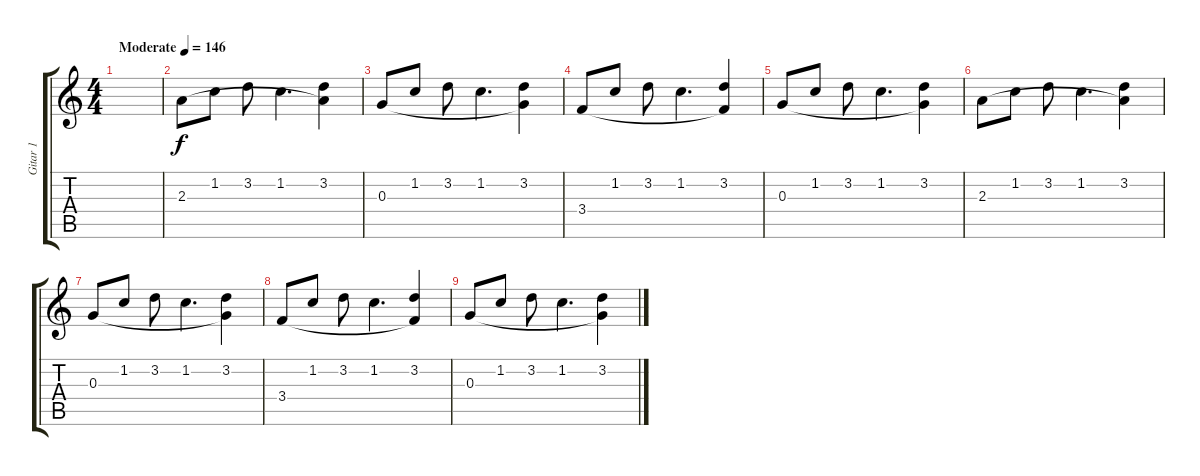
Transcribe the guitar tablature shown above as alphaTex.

\track ("Gitar 1" "Gitar 1") {instrument overdrivenguitar}
\staff {score tabs}
\tuning (E4 B3 G3 D3 A2 E2) {hide}
\ts (4 4)
\tempo (146 "Moderate")
\clef g2
\ks c
|
2.3.8 1.2.8 3.2.8 1.2.4{d} (3.2 2.3{t}).4 |
0.3.8 1.2.8 3.2.8 1.2.4{d} (3.2 0.3{t}).4 |
3.4.8 1.2.8 3.2.8 1.2.4{d} (3.2 3.4{t}).4 |
0.3.8 1.2.8 3.2.8 1.2.4{d} (3.2 0.3{t}).4 |
2.3.8 1.2.8 3.2.8 1.2.4{d} (3.2 2.3{t}).4 |
0.3.8 1.2.8 3.2.8 1.2.4{d} (3.2 0.3{t}).4 |
3.4.8 1.2.8 3.2.8 1.2.4{d} (3.2 3.4{t}).4 |
0.3.8 1.2.8 3.2.8 1.2.4{d} (3.2 0.3{t}).4
